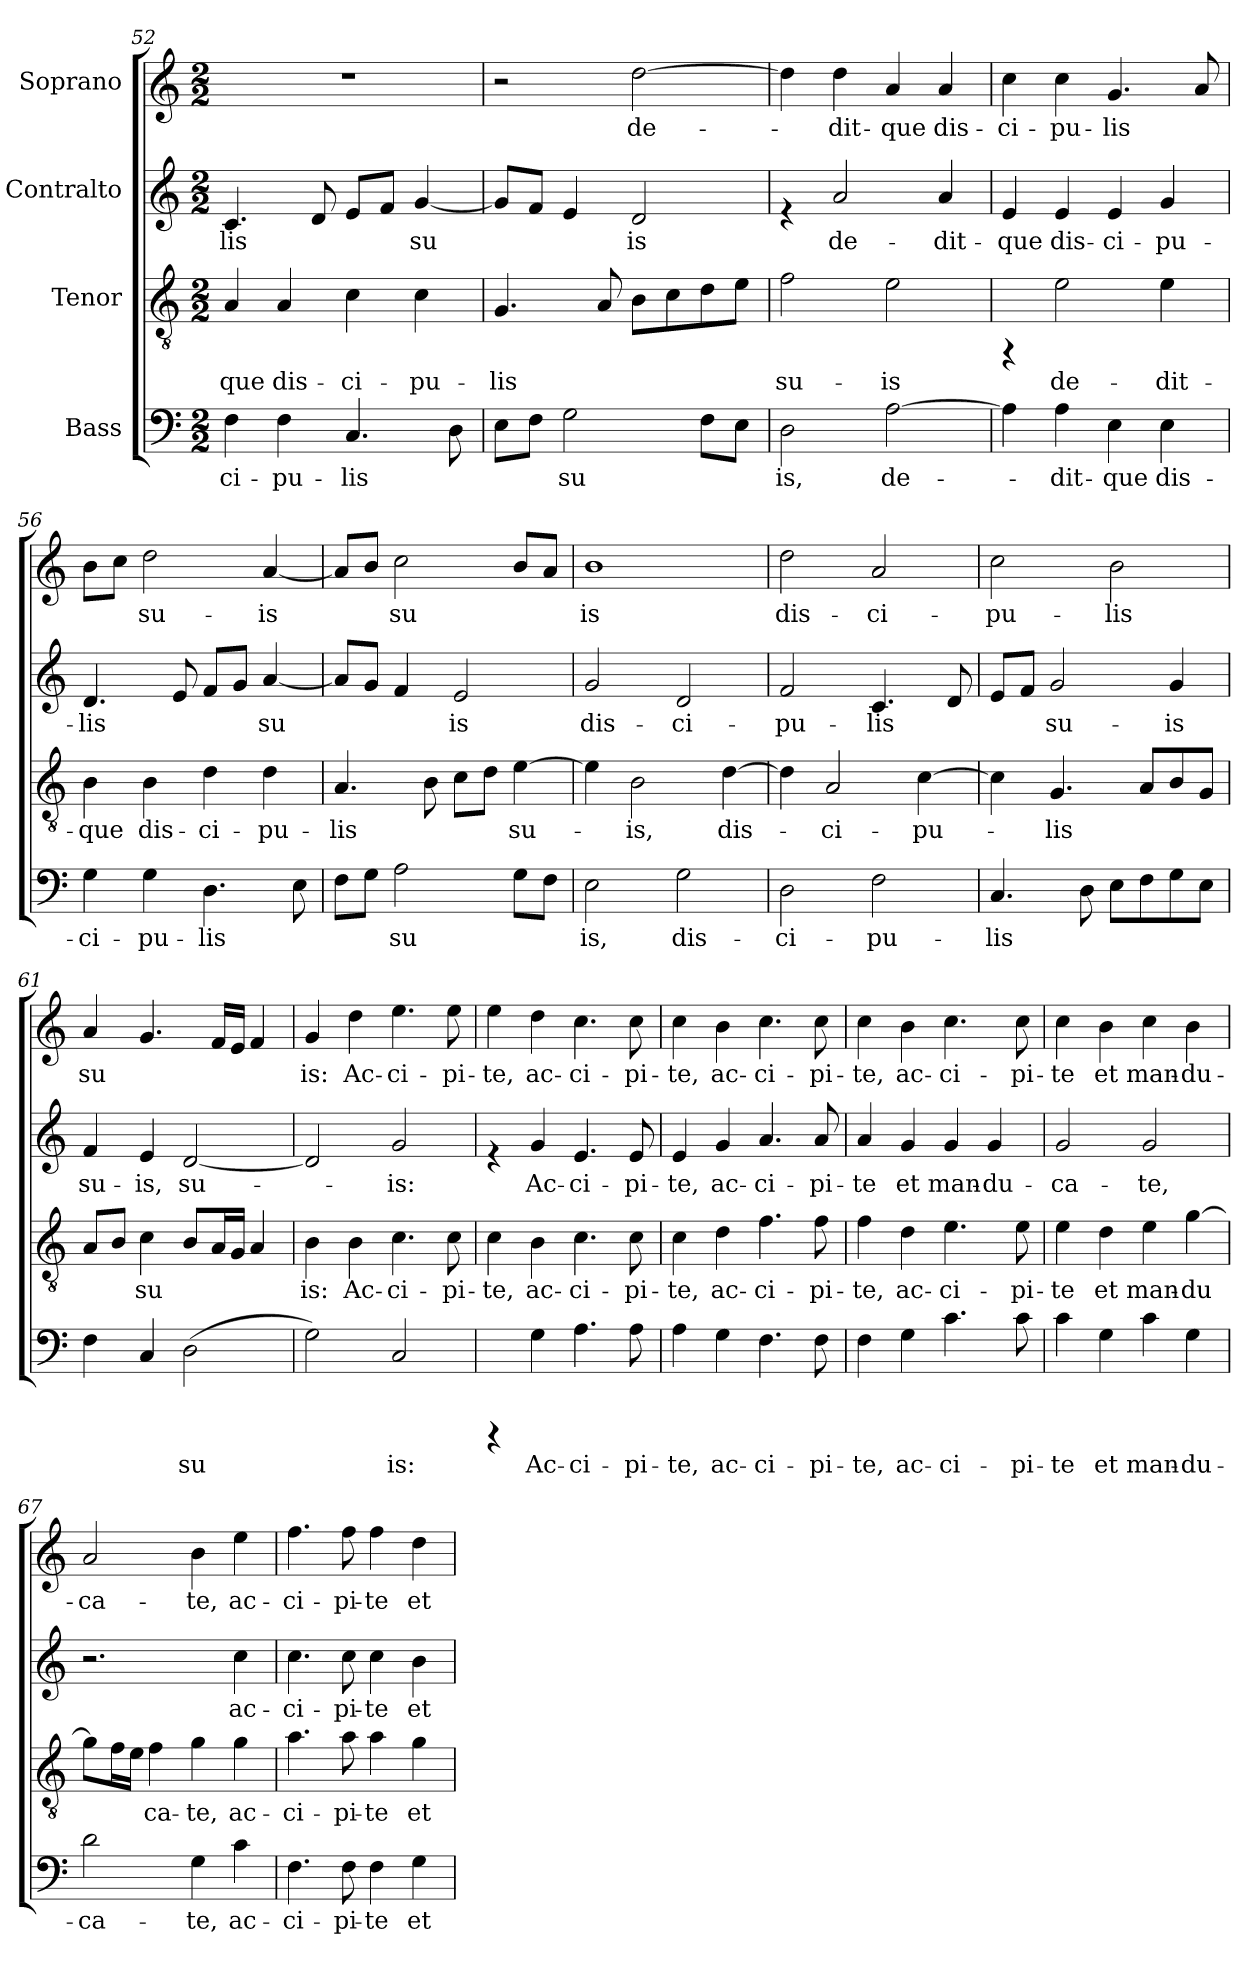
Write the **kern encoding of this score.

**kern	**text	**kern	**text	**kern	**text	**kern	**text
*part4	*part4	*part3	*part3	*part2	*part2	*part1	*part1
*staff4	*staff4	*staff3	*staff3	*staff2	*staff2	*staff1	*staff1
*I"Bass	*	*I"Tenor	*	*I"Contralto	*	*I"Soprano	*
*clefF4	*	*clefGv2	*	*clefG2	*	*clefG2	*
*k[]	*	*k[]	*	*	*	*	*
*C:	*	*C:	*	*	*	*	*
*M2/2	*	*M2/2	*	*M2/2	*	*M2/2	*
=52	=52	=52	=52	=52	=52	=52	=52
!	!LO:LY:b:cj	!	!LO:LY:b:cj	!	!LO:LY:b:cj	!	!
4F\	-ci-	4A/	-que	4.c/	-lis	1r	.
!	!LO:LY:b:cj	!	!LO:LY:b:cj	!	!	!	!
4F\	-pu-	4A/	dis-	.	.	.	.
!	!	!	!	!	!LO:LY:b:cj	!	!
.	.	.	.	8d/	-	.	.
!	!LO:LY:b:cj	!	!LO:LY:b:cj	!	!LO:LY:b:cj	!	!
4.C/	-lis	4c\	-ci-	8e/L	--	.	.
!	!	!	!	!	!LO:LY:b:cj	!	!
.	.	.	.	8f/J	--	.	.
!	!	!	!LO:LY:b:cj	!	!LO:LY:b:cj	!	!
.	.	4c\	-pu-	[<4g/	-su-	.	.
!	!LO:LY:b:cj	!	!	!	!	!	!
8D\	-	.	.	.	.	.	.
=53	=53	=53	=53	=53	=53	=53	=53
!	!LO:LY:b:cj	!	!LO:LY:b:cj	!	!	!	!
8E\L	--	4.G/	-lis	8g/L]	.	2r	.
!	!LO:LY:b:cj	!	!	!	!LO:LY:b:cj	!	!
8F\J	--	.	.	8f/J	--	.	.
!	!LO:LY:b:cj	!	!	!	!LO:LY:b:cj	!	!
2G\	-su-	.	.	4e/	--	.	.
!	!	!	!LO:LY:b:cj	!	!	!	!
.	.	8A/	-	.	.	.	.
!	!	!	!LO:LY:b:cj	!	!LO:LY:b:cj	!	!LO:LY:b:cj
.	.	8B\L	--	2d/	-is	[>2dd\	de-
!	!	!	!LO:LY:b:cj	!	!	!	!
.	.	8c\	--	.	.	.	.
!	!LO:LY:b:cj	!	!LO:LY:b:cj	!	!	!	!
8F\L	--	8d\	--	.	.	.	.
!	!LO:LY:b:cj	!	!LO:LY:b:cj	!	!	!	!
8E\J	--	8e\J	--	.	.	.	.
=54	=54	=54	=54	=54	=54	=54	=54
!	!LO:LY:b:cj	!	!LO:LY:b:cj	!	!	!	!
2D\	-is,	2f\	-su-	4re	.	4dd\]	.
!	!	!	!	!	!LO:LY:b:cj	!	!LO:LY:b:cj
.	.	.	.	2a/	de-	4dd\	-dit-
!	!LO:LY:b:cj	!	!LO:LY:b:cj	!	!	!	!LO:LY:b:cj
[>2A\	de-	2e\	-is	.	.	4a/	-que
!	!	!	!	!	!LO:LY:b:cj	!	!LO:LY:b:cj
.	.	.	.	4a/	-dit-	4a/	dis-
!!LO:LB:g=z
=55	=55	=55	=55	=55	=55	=55	=55
!	!	!	!	!	!LO:LY:b:cj	!	!LO:LY:b:cj
4A\]	.	4rEE	.	4e/	-que	4cc\	-ci-
!	!LO:LY:b:cj	!	!LO:LY:b:cj	!	!LO:LY:b:cj	!	!LO:LY:b:cj
4A\	-dit-	2e\	de-	4e/	dis-	4cc\	-pu-
!	!LO:LY:b:cj	!	!	!	!LO:LY:b:cj	!	!LO:LY:b:cj
4E\	-que	.	.	4e/	-ci-	4.g/	-lis
!	!LO:LY:b:cj	!	!LO:LY:b:cj	!	!LO:LY:b:cj	!	!
4E\	dis-	4e\	-dit-	4g/	-pu-	.	.
!	!	!	!	!	!	!	!LO:LY:b:cj
.	.	.	.	.	.	8a/	-
=56	=56	=56	=56	=56	=56	=56	=56
!	!LO:LY:b:cj	!	!LO:LY:b:cj	!	!LO:LY:b:cj	!	!LO:LY:b:cj
4G\	-ci-	4B\	-que	4.d/	-lis	8b\L	--
!	!	!	!	!	!	!	!LO:LY:b:cj
.	.	.	.	.	.	8cc\J	--
!	!LO:LY:b:cj	!	!LO:LY:b:cj	!	!	!	!LO:LY:b:cj
4G\	-pu-	4B\	dis-	.	.	2dd\	-su-
!	!	!	!	!	!LO:LY:b:cj	!	!
.	.	.	.	8e/	-	.	.
!	!LO:LY:b:cj	!	!LO:LY:b:cj	!	!LO:LY:b:cj	!	!
4.D\	-lis	4d\	-ci-	8f/L	--	.	.
!	!	!	!	!	!LO:LY:b:cj	!	!
.	.	.	.	8g/J	--	.	.
!	!	!	!LO:LY:b:cj	!	!LO:LY:b:cj	!	!LO:LY:b:cj
.	.	4d\	-pu-	[<4a/	-su-	[<4a/	-is
!	!LO:LY:b:cj	!	!	!	!	!	!
8E\	-	.	.	.	.	.	.
!!LO:LB:g=z
=57	=57	=57	=57	=57	=57	=57	=57
!	!LO:LY:b:cj	!	!LO:LY:b:cj	!	!	!	!
8F\L	--	4.A/	-lis	8a/L]	.	8a/L]	.
!	!LO:LY:b:cj	!	!	!	!LO:LY:b:cj	!	!LO:LY:b:cj
8G\J	--	.	.	8g/J	--	8b/J	-
!	!LO:LY:b:cj	!	!	!	!LO:LY:b:cj	!	!LO:LY:b:cj
2A\	-su-	.	.	4f/	--	2cc\	-su-
!	!	!	!LO:LY:b:cj	!	!	!	!
.	.	8B\	-	.	.	.	.
!	!	!	!LO:LY:b:cj	!	!LO:LY:b:cj	!	!
.	.	8c\L	--	2e/	-is	.	.
!	!	!	!LO:LY:b:cj	!	!	!	!
.	.	8d\J	--	.	.	.	.
!	!LO:LY:b:cj	!	!LO:LY:b:cj	!	!	!	!LO:LY:b:cj
8G\L	--	[>4e\	-su-	.	.	8b/L	--
!	!LO:LY:b:cj	!	!	!	!	!	!LO:LY:b:cj
8F\J	--	.	.	.	.	8a/J	--
=58	=58	=58	=58	=58	=58	=58	=58
!	!LO:LY:b:cj	!	!	!	!LO:LY:b:cj	!	!LO:LY:b:cj
2E\	-is,	4e\]	.	2g/	dis-	1b	-is
!	!	!	!LO:LY:b:cj	!	!	!	!
.	.	2B\	-is,	.	.	.	.
!	!LO:LY:b:cj	!	!	!	!LO:LY:b:cj	!	!
2G\	dis-	.	.	2d/	-ci-	.	.
!	!	!	!LO:LY:b:cj	!	!	!	!
.	.	[>4d\	dis-	.	.	.	.
=59	=59	=59	=59	=59	=59	=59	=59
!	!LO:LY:b:cj	!	!	!	!LO:LY:b:cj	!	!LO:LY:b:cj
2D\	-ci-	4d\]	.	2f/	-pu-	2dd\	dis-
!	!	!	!LO:LY:b:cj	!	!	!	!
.	.	2A/	-ci-	.	.	.	.
!	!LO:LY:b:cj	!	!	!	!LO:LY:b:cj	!	!LO:LY:b:cj
2F\	-pu-	.	.	4.c/	-lis	2a/	-ci-
!	!	!	!LO:LY:b:cj	!	!	!	!
.	.	[>4c\	-pu-	.	.	.	.
!	!	!	!	!	!LO:LY:b:cj	!	!
.	.	.	.	8d/	-	.	.
=60	=60	=60	=60	=60	=60	=60	=60
!	!LO:LY:b:cj	!	!	!	!LO:LY:b:cj	!	!LO:LY:b:cj
4.C/	-lis	4c\]	.	8e/L	--	2cc\	-pu-
!	!	!	!	!	!LO:LY:b:cj	!	!
.	.	.	.	8f/J	--	.	.
!	!	!	!LO:LY:b:cj	!	!LO:LY:b:cj	!	!
.	.	4.G/	-lis	2g/	-su-	.	.
!	!LO:LY:b:cj	!	!	!	!	!	!
8D\	-	.	.	.	.	.	.
!	!LO:LY:b:cj	!	!	!	!	!	!LO:LY:b:cj
8E\L	--	.	.	.	.	2b\	-lis
!	!LO:LY:b:cj	!	!LO:LY:b:cj	!	!	!	!
8F\	--	8A/L	-	.	.	.	.
!	!LO:LY:b:cj	!	!LO:LY:b:cj	!	!LO:LY:b:cj	!	!
8G\	--	8B/	--	4g/	-is	.	.
!	!LO:LY:b:cj	!	!LO:LY:b:cj	!	!	!	!
8E\J	--	8G/J	--	.	.	.	.
=61	=61	=61	=61	=61	=61	=61	=61
!	!LO:LY:b:cj	!	!LO:LY:b:cj	!	!LO:LY:b:cj	!	!LO:LY:b:cj
4F\	--	8A/L	--	4f/	su-	4a/	su-
!	!	!	!LO:LY:b:cj	!	!	!	!
.	.	8B/J	--	.	.	.	.
!	!LO:LY:b:cj	!	!LO:LY:b:cj	!	!LO:LY:b:cj	!	!LO:LY:b:cj
4C/	--	4c\	-su-	4e/	-is,	4.g/	--
!	!LO:LY:b:cj	!	!LO:LY:b:cj	!	!LO:LY:b:cj	!	!
(>2D\	-su-	8B/L	--	[<2d/	su-	.	.
!	!	!	!LO:LY:b:cj	!	!	!	!LO:LY:b:cj
.	.	16A/	--	.	.	16f/L	--
!	!	!	!LO:LY:b:cj	!	!	!	!LO:LY:b:cj
.	.	16G/J	--	.	.	16e/J	--
!	!	!	!LO:LY:b:cj	!	!	!	!LO:LY:b:cj
.	.	4A/	--	.	.	4f/	--
=62	=62	=62	=62	=62	=62	=62	=62
!	!LO:LY:b:cj	!	!LO:LY:b:cj	!	!	!	!LO:LY:b:cj
2G\)	--	4B\	-is:	2d/]	.	4g/	-is:
!	!	!	!LO:LY:b:cj	!	!	!	!LO:LY:b:cj
.	.	4B\	Ac-	.	.	4dd\	Ac-
!	!LO:LY:b:cj	!	!LO:LY:b:cj	!	!LO:LY:b:cj	!	!LO:LY:b:cj
2C/	-is:	4.c\	-ci-	2g/	-is:	4.ee\	-ci-
!	!	!	!LO:LY:b:cj	!	!	!	!LO:LY:b:cj
.	.	8c\	-pi-	.	.	8ee\	-pi-
!!LO:LB:g=z
=63	=63	=63	=63	=63	=63	=63	=63
!	!	!	!LO:LY:b:cj	!	!	!	!LO:LY:b:cj
4rBBBB	.	4c\	-te,	4re	.	4ee\	-te,
!	!LO:LY:b:cj	!	!LO:LY:b:cj	!	!LO:LY:b:cj	!	!LO:LY:b:cj
4G\	Ac-	4B\	ac-	4g/	Ac-	4dd\	ac-
!	!LO:LY:b:cj	!	!LO:LY:b:cj	!	!LO:LY:b:cj	!	!LO:LY:b:cj
4.A\	-ci-	4.c\	-ci-	4.e/	-ci-	4.cc\	-ci-
!	!LO:LY:b:cj	!	!LO:LY:b:cj	!	!LO:LY:b:cj	!	!LO:LY:b:cj
8A\	-pi-	8c\	-pi-	8e/	-pi-	8cc\	-pi-
!!LO:PB:g=z
=64	=64	=64	=64	=64	=64	=64	=64
!	!LO:LY:b:cj	!	!LO:LY:b:cj	!	!LO:LY:b:cj	!	!LO:LY:b:cj
4A\	-te,	4c\	-te,	4e/	-te,	4cc\	-te,
!	!LO:LY:b:cj	!	!LO:LY:b:cj	!	!LO:LY:b:cj	!	!LO:LY:b:cj
4G\	ac-	4d\	ac-	4g/	ac-	4b\	ac-
!	!LO:LY:b:cj	!	!LO:LY:b:cj	!	!LO:LY:b:cj	!	!LO:LY:b:cj
4.F\	-ci-	4.f\	-ci-	4.a/	-ci-	4.cc\	-ci-
!	!LO:LY:b:cj	!	!LO:LY:b:cj	!	!LO:LY:b:cj	!	!LO:LY:b:cj
8F\	-pi-	8f\	-pi-	8a/	-pi-	8cc\	-pi-
=65	=65	=65	=65	=65	=65	=65	=65
!	!LO:LY:b:cj	!	!LO:LY:b:cj	!	!LO:LY:b:cj	!	!LO:LY:b:cj
4F\	-te,	4f\	-te,	4a/	-te	4cc\	-te,
!	!LO:LY:b:cj	!	!LO:LY:b:cj	!	!LO:LY:b:cj	!	!LO:LY:b:cj
4G\	ac-	4d\	ac-	4g/	et	4b\	ac-
!	!LO:LY:b:cj	!	!LO:LY:b:cj	!	!LO:LY:b:cj	!	!LO:LY:b:cj
4.c\	-ci-	4.e\	-ci-	4g/	man-	4.cc\	-ci-
!	!	!	!	!	!LO:LY:b:cj	!	!
.	.	.	.	4g/	-du-	.	.
!	!LO:LY:b:cj	!	!LO:LY:b:cj	!	!	!	!LO:LY:b:cj
8c\	-pi-	8e\	-pi-	.	.	8cc\	-pi-
=66	=66	=66	=66	=66	=66	=66	=66
!	!LO:LY:b:cj	!	!LO:LY:b:cj	!	!LO:LY:b:cj	!	!LO:LY:b:cj
4c\	-te	4e\	-te	2g/	-ca-	4cc\	-te
!	!LO:LY:b:cj	!	!LO:LY:b:cj	!	!	!	!LO:LY:b:cj
4G\	et	4d\	et	.	.	4b\	et
!	!LO:LY:b:cj	!	!LO:LY:b:cj	!	!LO:LY:b:cj	!	!LO:LY:b:cj
4c\	man-	4e\	man-	2g/	-te,	4cc\	man-
!	!LO:LY:b:cj	!	!LO:LY:b:cj	!	!	!	!LO:LY:b:cj
4G\	-du-	[>4g\	-du-	.	.	4b\	-du-
=67	=67	=67	=67	=67	=67	=67	=67
!	!LO:LY:b:cj	!	!	!	!	!	!LO:LY:b:cj
2d\	-ca-	8g\L]	.	2.r	.	2a/	-ca-
!	!	!	!LO:LY:b:cj	!	!	!	!
.	.	16f\	--	.	.	.	.
!	!	!	!LO:LY:b:cj	!	!	!	!
.	.	16e\J	--	.	.	.	.
!	!	!	!LO:LY:b:cj	!	!	!	!
.	.	4f\	-ca-	.	.	.	.
!	!LO:LY:b:cj	!	!LO:LY:b:cj	!	!	!	!LO:LY:b:cj
4G\	-te,	4g\	-te,	.	.	4b\	-te,
!	!LO:LY:b:cj	!	!LO:LY:b:cj	!	!LO:LY:b:cj	!	!LO:LY:b:cj
4c\	ac-	4g\	ac-	4cc\	ac-	4ee\	ac-
=68	=68	=68	=68	=68	=68	=68	=68
!	!LO:LY:b:cj	!	!LO:LY:b:cj	!	!LO:LY:b:cj	!	!LO:LY:b:cj
4.F\	-ci-	4.a\	-ci-	4.cc\	-ci-	4.ff\	-ci-
!	!LO:LY:b:cj	!	!LO:LY:b:cj	!	!LO:LY:b:cj	!	!LO:LY:b:cj
8F\	-pi-	8a\	-pi-	8cc\	-pi-	8ff\	-pi-
!	!LO:LY:b:cj	!	!LO:LY:b:cj	!	!LO:LY:b:cj	!	!LO:LY:b:cj
4F\	-te	4a\	-te	4cc\	-te	4ff\	-te
!	!LO:LY:b:cj	!	!LO:LY:b:cj	!	!LO:LY:b:cj	!	!LO:LY:b:cj
4G\	et	4g\	et	4b\	et	4dd\	et
=	=	=	=	=	=	=	=
*-	*-	*-	*-	*-	*-	*-	*-
